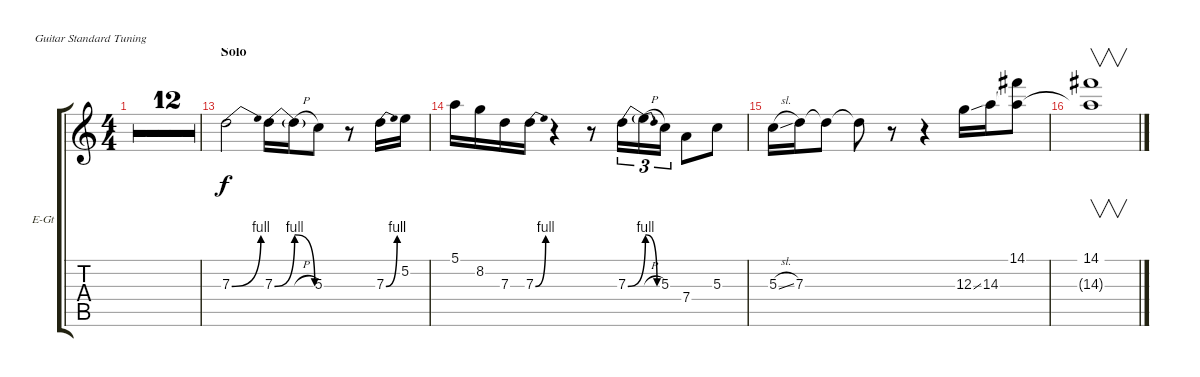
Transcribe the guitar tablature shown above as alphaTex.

\bracketExtendMode groupsimilarinstruments
\firstSystemTrackNameOrientation horizontal
\otherSystemsTrackNameOrientation horizontal
\track ("David Gilmour" "E-Gt") {multiBarRest instrument distortionguitar}
\staff {score tabs}
\tuning (E4 B3 G3 D3 A2 E2)
\ts (4 4)
\tempo 86
\clef g2
\ks c
|
|
|
|
|
|
|
|
|
|
|
|
\section ("" "Solo")
7.3{be (bend 0 0 60 4)}.2 7.3{be (bendrelease 0 0 10.2 4 20.4 4 30 0)}.16 7.3{h t}.16 5.3.8 r.8 7.3{be (bend 0 0 60 4)}.16 5.2.16 |
5.1.16 8.2.16 7.3.16 7.3{be (bend 0 0 60 4)}.16 r.4 r.8 7.3{be (bend 0 0 60 4)}.16{tu (3 2)} 7.3{be (release 0 4 60 0) h t}.16{tu (3 2)} 5.3.16{tu (3 2)} 7.4.8 5.3.8 |
5.3{sl}.16 7.3.16 7.3{t}.8 7.3{t}.8 r.8 r.4 12.3{ss}.16 14.3.16 (14.1 14.3{t}).8 |
(14.1 14.3{t}).1{v}
